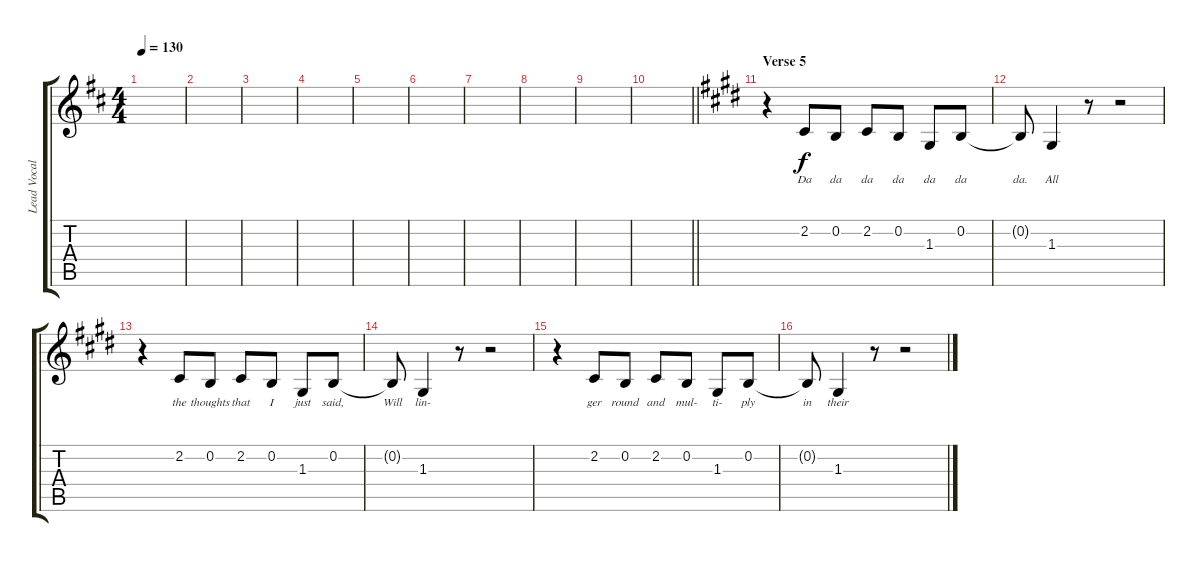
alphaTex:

\track ("Lead Vocals - Alex Turner" "Lead Vocal") {instrument altosax}
\staff {score tabs}
\tuning (E4 B3 G3 D3 A2 E2) {hide}
\ts (4 4)
\tempo 130
\clef g2
\ks d
|
|
|
|
|
|
|
|
|
\barLineRight lightlight
|
\section ("" "Verse 5")
\ks e
r.4 2.2.8{lyrics (0 "Da") lyrics (1 "") lyrics (2 "") lyrics (3 "") lyrics (4 "")} 0.2.8{lyrics (0 "da") lyrics (1 "") lyrics (2 "") lyrics (3 "") lyrics (4 "")} 2.2.8{lyrics (0 "da") lyrics (1 "") lyrics (2 "") lyrics (3 "") lyrics (4 "")} 0.2.8{lyrics (0 "da") lyrics (1 "") lyrics (2 "") lyrics (3 "") lyrics (4 "")} 1.3.8{lyrics (0 "da") lyrics (1 "") lyrics (2 "") lyrics (3 "") lyrics (4 "")} 0.2.8{lyrics (0 "da") lyrics (1 "") lyrics (2 "") lyrics (3 "") lyrics (4 "")} |
0.2{t}.8{lyrics (0 "da.") lyrics (1 "") lyrics (2 "") lyrics (3 "") lyrics (4 "")} 1.3.4{lyrics (0 "All") lyrics (1 "") lyrics (2 "") lyrics (3 "") lyrics (4 "")} r.8 r.2 |
r.4 2.2.8{lyrics (0 "the") lyrics (1 "") lyrics (2 "") lyrics (3 "") lyrics (4 "")} 0.2.8{lyrics (0 "thoughts") lyrics (1 "") lyrics (2 "") lyrics (3 "") lyrics (4 "")} 2.2.8{lyrics (0 "that") lyrics (1 "") lyrics (2 "") lyrics (3 "") lyrics (4 "")} 0.2.8{lyrics (0 "I") lyrics (1 "") lyrics (2 "") lyrics (3 "") lyrics (4 "")} 1.3.8{lyrics (0 "just") lyrics (1 "") lyrics (2 "") lyrics (3 "") lyrics (4 "")} 0.2.8{lyrics (0 "said,") lyrics (1 "") lyrics (2 "") lyrics (3 "") lyrics (4 "")} |
0.2{t}.8{lyrics (0 "Will") lyrics (1 "") lyrics (2 "") lyrics (3 "") lyrics (4 "")} 1.3.4{lyrics (0 "lin-") lyrics (1 "") lyrics (2 "") lyrics (3 "") lyrics (4 "")} r.8 r.2 |
r.4 2.2.8{lyrics (0 "ger") lyrics (1 "") lyrics (2 "") lyrics (3 "") lyrics (4 "")} 0.2.8{lyrics (0 "round") lyrics (1 "") lyrics (2 "") lyrics (3 "") lyrics (4 "")} 2.2.8{lyrics (0 "and") lyrics (1 "") lyrics (2 "") lyrics (3 "") lyrics (4 "")} 0.2.8{lyrics (0 "mul-") lyrics (1 "") lyrics (2 "") lyrics (3 "") lyrics (4 "")} 1.3.8{lyrics (0 "ti-") lyrics (1 "") lyrics (2 "") lyrics (3 "") lyrics (4 "")} 0.2.8{lyrics (0 "ply") lyrics (1 "") lyrics (2 "") lyrics (3 "") lyrics (4 "")} |
0.2{t}.8{lyrics (0 "in") lyrics (1 "") lyrics (2 "") lyrics (3 "") lyrics (4 "")} 1.3.4{lyrics (0 "their") lyrics (1 "") lyrics (2 "") lyrics (3 "") lyrics (4 "")} r.8 r.2
